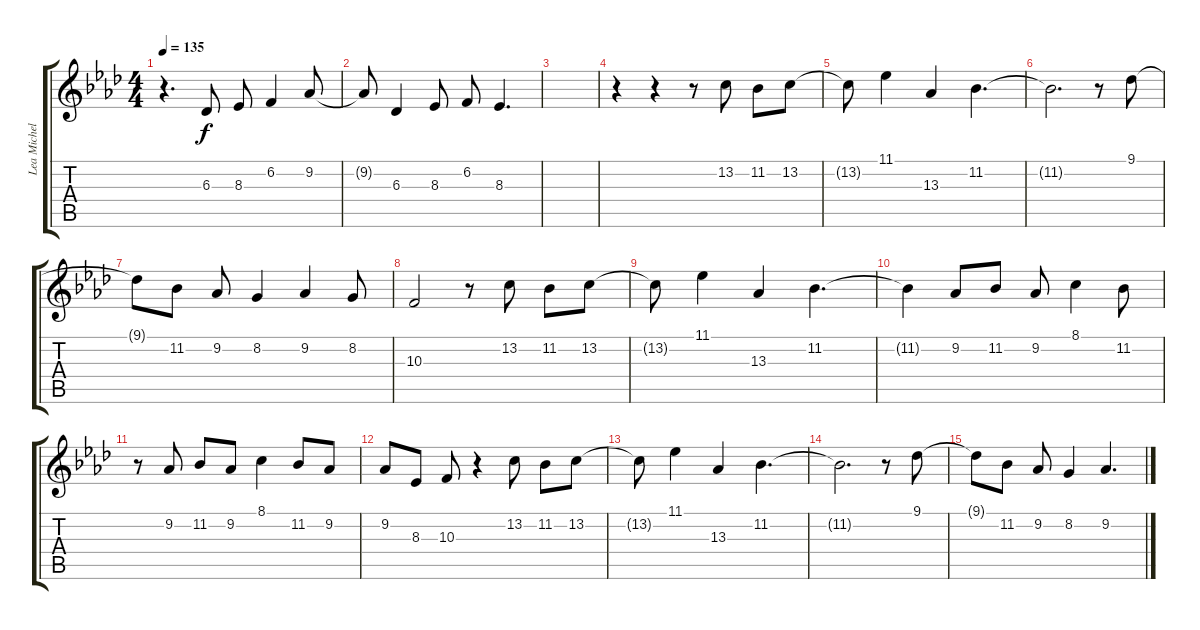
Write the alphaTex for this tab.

\track ("Lea Michele" "Lea Michel") {instrument flute}
\staff {score tabs}
\tuning (E4 B3 G3 D3 A2 E2) {hide}
\ts (4 4)
\tempo 135
\clef g2
\ks ab
r.4{d dy f} 6.3.8 8.3.8 6.2.4 9.2.8 |
9.2{t}.8 6.3.4 8.3.8 6.2.8 8.3.4{d} |
|
r.4 r.4 r.8 13.2.8 11.2.8 13.2.8 |
13.2{t}.8 11.1.4 13.3.4 11.2.4{d} |
11.2{t}.2{d} r.8 9.1.8 |
9.1{t}.8 11.2.8 9.2.8 8.2.4 9.2.4 8.2.8 |
10.3.2 r.8 13.2.8 11.2.8 13.2.8 |
13.2{t}.8 11.1.4 13.3.4 11.2.4{d} |
11.2{t}.4 9.2.8 11.2.8 9.2.8 8.1.4 11.2.8 |
r.8 9.2.8 11.2.8 9.2.8 8.1.4 11.2.8 9.2.8 |
9.2.8 8.3.8 10.3.8 r.4 13.2.8 11.2.8 13.2.8 |
13.2{t}.8 11.1.4 13.3.4 11.2.4{d} |
11.2{t}.2{d} r.8 9.1.8 |
9.1{t}.8 11.2.8 9.2.8 8.2.4 9.2.4{d}
